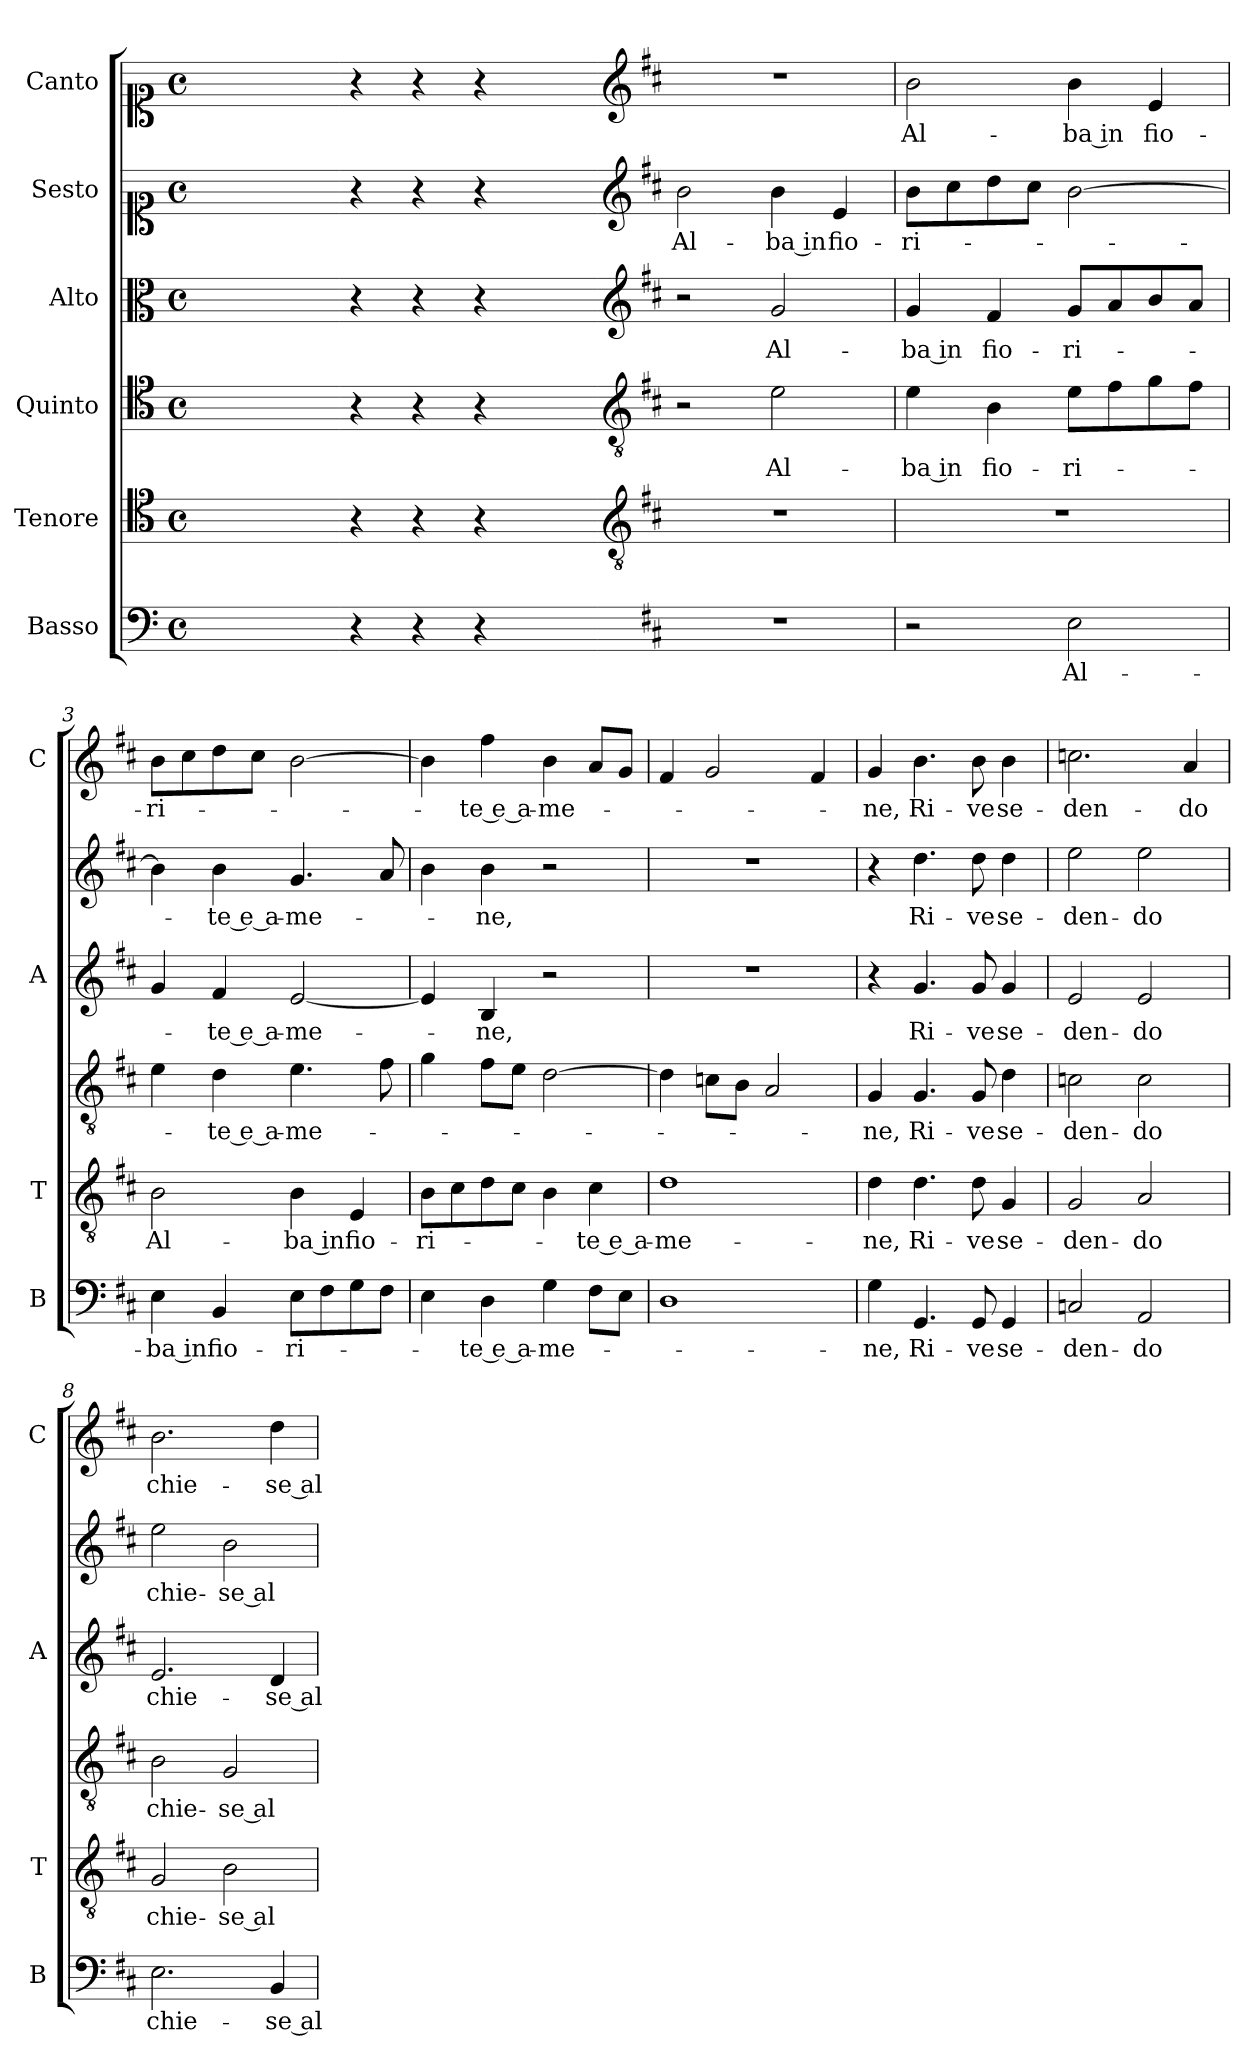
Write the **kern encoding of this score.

**kern	**text	**kern	**text	**kern	**text	**kern	**text	**kern	**text	**kern	**text
*part6	*part6	*part5	*part5	*part4	*part4	*part3	*part3	*part2	*part2	*part1	*part1
*staff6	*staff6	*staff5	*staff5	*staff4	*staff4	*staff3	*staff3	*staff2	*staff2	*staff1	*staff1
*I"Basso	*	*I"Tenore	*	*I"Quinto	*	*I"Alto	*	*I"Sesto	*	*I"Canto	*
*I'B	*	*I'T	*	*	*	*I'A	*	*	*	*I'C	*
*clefF4	*	*clefC4	*	*clefC4	*	*clefC3	*	*clefC1	*	*clefC1	*
*k[]	*	*k[]	*	*k[]	*	*k[]	*	*k[]	*	*k[]	*
*C:	*	*C:	*	*C:	*	*C:	*	*C:	*	*C:	*
*M4/4	*	*M4/4	*	*M4/4	*	*M4/4	*	*M4/4	*	*M4/4	*
*met(c)	*	*met(c)	*	*met(c)	*	*met(c)	*	*met(c)	*	*met(c)	*
=	=	=	=	=	=	=	=	=	=	=	=
1ryy	.	1ryy	.	1ryy	.	1ryy	.	1ryy	.	1ryy	.
=1X-	=1X-	=1X-	=1X-	=1X-	=1X-	=1X-	=1X-	=1X-	=1X-	=1X-	=1X-
4r	.	4r	.	4r	.	4r	.	4r	.	4r	.
4r	.	4r	.	4r	.	4r	.	4r	.	4r	.
4r	.	4r	.	4r	.	4r	.	4r	.	4r	.
4ryy	.	4ryy	.	4ryy	.	4ryy	.	4ryy	.	4ryy	.
=1-	=1-	=1-	=1-	=1-	=1-	=1-	=1-	=1-	=1-	=1-	=1-
*	*	*clefGv2	*	*clefGv2	*	*clefG2	*	*clefG2	*	*clefG2	*
*k[f#c#]	*	*k[f#c#]	*	*k[f#c#]	*	*k[f#c#]	*	*k[f#c#]	*	*k[f#c#]	*
*D:	*	*D:	*	*D:	*	*D:	*	*D:	*	*D:	*
!	!	!	!	!	!	!	!	!	!LO:LY:b	!	!
1r	.	1r	.	2r	.	2r	.	2b\	Al-	1r	.
!	!	!	!	!	!LO:LY:b	!	!LO:LY:b	!	!LO:LY:b	!	!
.	.	.	.	2e\	Al-	2g/	Al-	4b\	-ba in	.	.
!	!	!	!	!	!	!	!	!	!LO:LY:b	!	!
.	.	.	.	.	.	.	.	4e/	fio-	.	.
=2	=2	=2	=2	=2	=2	=2	=2	=2	=2	=2	=2
!	!	!	!	!	!LO:LY:b	!	!LO:LY:b	!	!LO:LY:b	!	!LO:LY:b
2r	.	1r	.	4e\	-ba in	4g/	-ba in	8b\L	-ri-	2b\	Al-
.	.	.	.	.	.	.	.	8cc#\	.	.	.
!	!	!	!	!	!LO:LY:b	!	!LO:LY:b	!	!	!	!
.	.	.	.	4B\	fio-	4f#/	fio-	8dd\	.	.	.
.	.	.	.	.	.	.	.	8cc#\J	.	.	.
!	!LO:LY:b	!	!	!	!LO:LY:b	!	!LO:LY:b	!	!	!	!LO:LY:b
2E\	Al-	.	.	8e\L	-ri-	8g/L	-ri-	[2b\	.	4b\	-ba in
.	.	.	.	8f#\	.	8a/	.	.	.	.	.
!	!	!	!	!	!	!	!	!	!	!	!LO:LY:b
.	.	.	.	8g\	.	8b/	.	.	.	4e/	fio-
.	.	.	.	8f#\J	.	8a/J	.	.	.	.	.
=3	=3	=3	=3	=3	=3	=3	=3	=3	=3	=3	=3
!	!LO:LY:b	!	!LO:LY:b	!	!	!	!	!	!	!	!LO:LY:b
4E\	-ba in	2B\	Al-	4e\	.	4g/	.	4b\]	.	8b\L	-ri-
.	.	.	.	.	.	.	.	.	.	8cc#\	.
!	!LO:LY:b	!	!	!	!LO:LY:b	!	!LO:LY:b	!	!LO:LY:b	!	!
4BB/	fio-	.	.	4d\	-te e a-	4f#/	-te e a-	4b\	-te e a-	8dd\	.
.	.	.	.	.	.	.	.	.	.	8cc#\J	.
!	!LO:LY:b	!	!LO:LY:b	!	!LO:LY:b	!	!LO:LY:b	!	!LO:LY:b	!	!
8E\L	-ri-	4B\	-ba in	4.e\	-me-	[2e/	-me-	4.g/	-me-	[2b\	.
8F#\	.	.	.	.	.	.	.	.	.	.	.
!	!	!	!LO:LY:b	!	!	!	!	!	!	!	!
8G\	.	4E/	fio-	.	.	.	.	.	.	.	.
8F#\J	.	.	.	8f#\	.	.	.	8a/	.	.	.
=4	=4	=4	=4	=4	=4	=4	=4	=4	=4	=4	=4
!	!	!	!LO:LY:b	!	!	!	!	!	!	!	!
4E\	.	8B\L	-ri-	4g\	.	4e/]	.	4b\	.	4b\]	.
.	.	8c#\	.	.	.	.	.	.	.	.	.
!	!LO:LY:b	!	!	!	!	!	!LO:LY:b	!	!LO:LY:b	!	!LO:LY:b
4D\	-te e a-	8d\	.	8f#\L	.	4B/	-ne,	4b\	-ne,	4ff#\	-te e a-
.	.	8c#\J	.	8e\J	.	.	.	.	.	.	.
!	!LO:LY:b	!	!	!	!	!	!	!	!	!	!LO:LY:b
4G\	-me-	4B\	.	[2d\	.	2r	.	2r	.	4b\	-me-
!	!	!	!LO:LY:b	!	!	!	!	!	!	!	!
8F#\L	.	4c#\	-te e a-	.	.	.	.	.	.	8a/L	.
8E\J	.	.	.	.	.	.	.	.	.	8g/J	.
=5	=5	=5	=5	=5	=5	=5	=5	=5	=5	=5	=5
!	!	!	!LO:LY:b	!	!	!	!	!	!	!	!
1D	.	1d	-me-	4d\]	.	1r	.	1r	.	4f#/	.
.	.	.	.	8cn\L	.	.	.	.	.	2g/	.
.	.	.	.	8B\J	.	.	.	.	.	.	.
.	.	.	.	2A/	.	.	.	.	.	.	.
.	.	.	.	.	.	.	.	.	.	4f#/	.
=6	=6	=6	=6	=6	=6	=6	=6	=6	=6	=6	=6
!	!LO:LY:b	!	!LO:LY:b	!	!LO:LY:b	!	!	!	!	!	!LO:LY:b
4G\	-ne,	4d\	-ne,	4G/	-ne,	4r	.	4r	.	4g/	-ne,
!	!LO:LY:b	!	!LO:LY:b	!	!LO:LY:b	!	!LO:LY:b	!	!LO:LY:b	!	!LO:LY:b
4.GG/	Ri-	4.d\	Ri-	4.G/	Ri-	4.g/	Ri-	4.dd\	Ri-	4.b\	Ri-
!	!LO:LY:b	!	!LO:LY:b	!	!LO:LY:b	!	!LO:LY:b	!	!LO:LY:b	!	!LO:LY:b
8GG/	-ve	8d\	-ve	8G/	-ve	8g/	-ve	8dd\	-ve	8b\	-ve
!	!LO:LY:b	!	!LO:LY:b	!	!LO:LY:b	!	!LO:LY:b	!	!LO:LY:b	!	!LO:LY:b
4GG/	se-	4G/	se-	4d\	se-	4g/	se-	4dd\	se-	4b\	se-
!!LO:LB:g=z
=7	=7	=7	=7	=7	=7	=7	=7	=7	=7	=7	=7
!	!LO:LY:b	!	!LO:LY:b	!	!LO:LY:b	!	!LO:LY:b	!	!LO:LY:b	!	!LO:LY:b
2Cn/	-den-	2G/	-den-	2cn\	-den-	2e/	-den-	2ee\	-den-	2.ccn\	-den-
!	!LO:LY:b	!	!LO:LY:b	!	!LO:LY:b	!	!LO:LY:b	!	!LO:LY:b	!	!
2AA/	-do	2A/	-do	2c\	-do	2e/	-do	2ee\	-do	.	.
!	!	!	!	!	!	!	!	!	!	!	!LO:LY:b
.	.	.	.	.	.	.	.	.	.	4a/	-do
=8	=8	=8	=8	=8	=8	=8	=8	=8	=8	=8	=8
!	!LO:LY:b	!	!LO:LY:b	!	!LO:LY:b	!	!LO:LY:b	!	!LO:LY:b	!	!LO:LY:b
2.E\	chie-	2G/	chie-	2B\	chie-	2.e/	chie-	2ee\	chie-	2.b\	chie-
!	!	!	!LO:LY:b	!	!LO:LY:b	!	!	!	!LO:LY:b	!	!
.	.	2B\	-se al	2G/	-se al	.	.	2b\	-se al	.	.
!	!LO:LY:b	!	!	!	!	!	!LO:LY:b	!	!	!	!LO:LY:b
4BB/	-se al	.	.	.	.	4d/	-se al	.	.	4dd\	-se al
=	=	=	=	=	=	=	=	=	=	=	=
*-	*-	*-	*-	*-	*-	*-	*-	*-	*-	*-	*-
